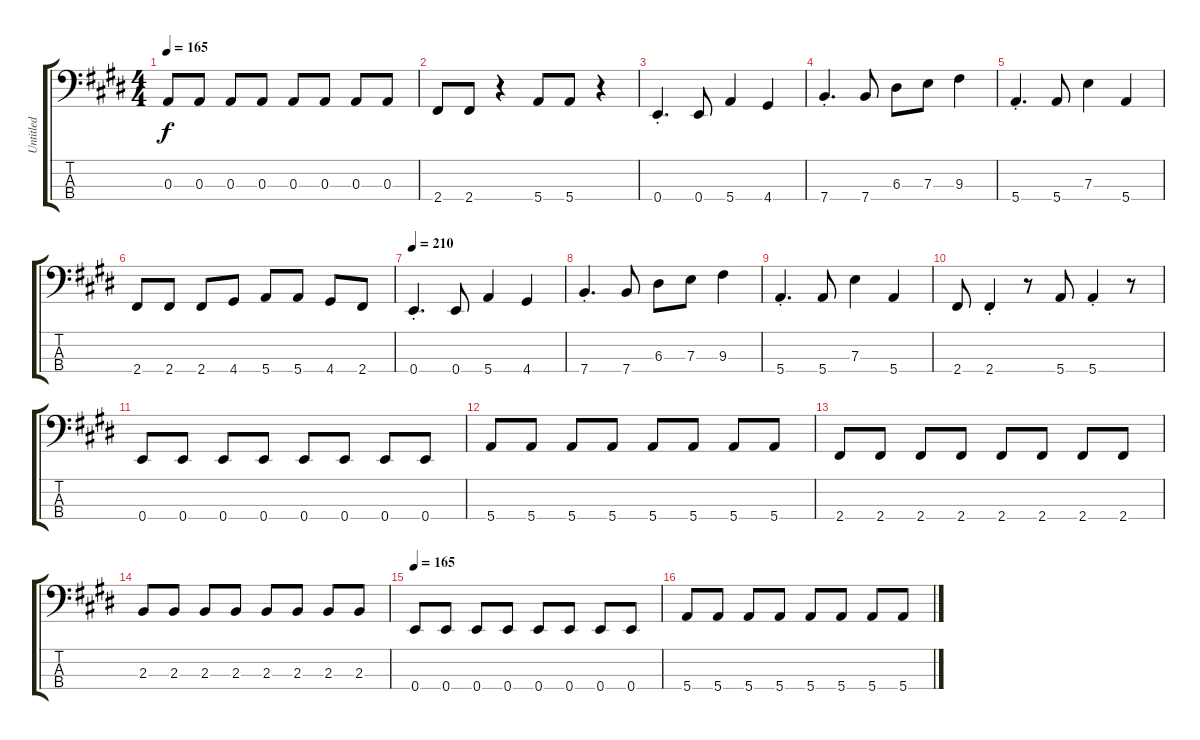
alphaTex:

\track ("Untitled" "Untitled") {instrument electricbassfinger}
\staff {score tabs}
\tuning (G2 D2 A1 E1) {hide}
\ts (4 4)
\tempo 165
\clef f4
\ks e
0.3.8{dy f} 0.3.8 0.3.8 0.3.8 0.3.8 0.3.8 0.3.8 0.3.8 |
\ks c#minor
2.4.8 2.4.8 r.4 5.4.8 5.4.8 r.4 |
0.4{st}.4{d} 0.4.8 5.4.4 4.4.4 |
7.4{st}.4{d} 7.4.8 6.3.8 7.3.8 9.3.4 |
\ks e
5.4{st}.4{d} 5.4.8 7.3.4 5.4.4 |
\ks c#minor
2.4.8 2.4.8 2.4.8 4.4.8 5.4.8 5.4.8 4.4.8 2.4.8 |
\tempo 210
\ks e
0.4{st}.4{d} 0.4.8 5.4.4 4.4.4 |
\ks c#minor
7.4{st}.4{d} 7.4.8 6.3.8 7.3.8 9.3.4 |
5.4{st}.4{d} 5.4.8 7.3.4 5.4.4 |
2.4.8 2.4{st}.4 r.8 5.4.8 5.4{st}.4 r.8 |
\ks e
0.4.8 0.4.8 0.4.8 0.4.8 0.4.8 0.4.8 0.4.8 0.4.8 |
\ks c#minor
5.4.8 5.4.8 5.4.8 5.4.8 5.4.8 5.4.8 5.4.8 5.4.8 |
2.4.8 2.4.8 2.4.8 2.4.8 2.4.8 2.4.8 2.4.8 2.4.8 |
2.3.8 2.3.8 2.3.8 2.3.8 2.3.8 2.3.8 2.3.8 2.3.8 |
\tempo 165
\ks e
0.4.8 0.4.8 0.4.8 0.4.8 0.4.8 0.4.8 0.4.8 0.4.8 |
\ks c#minor
5.4.8 5.4.8 5.4.8 5.4.8 5.4.8 5.4.8 5.4.8 5.4.8
